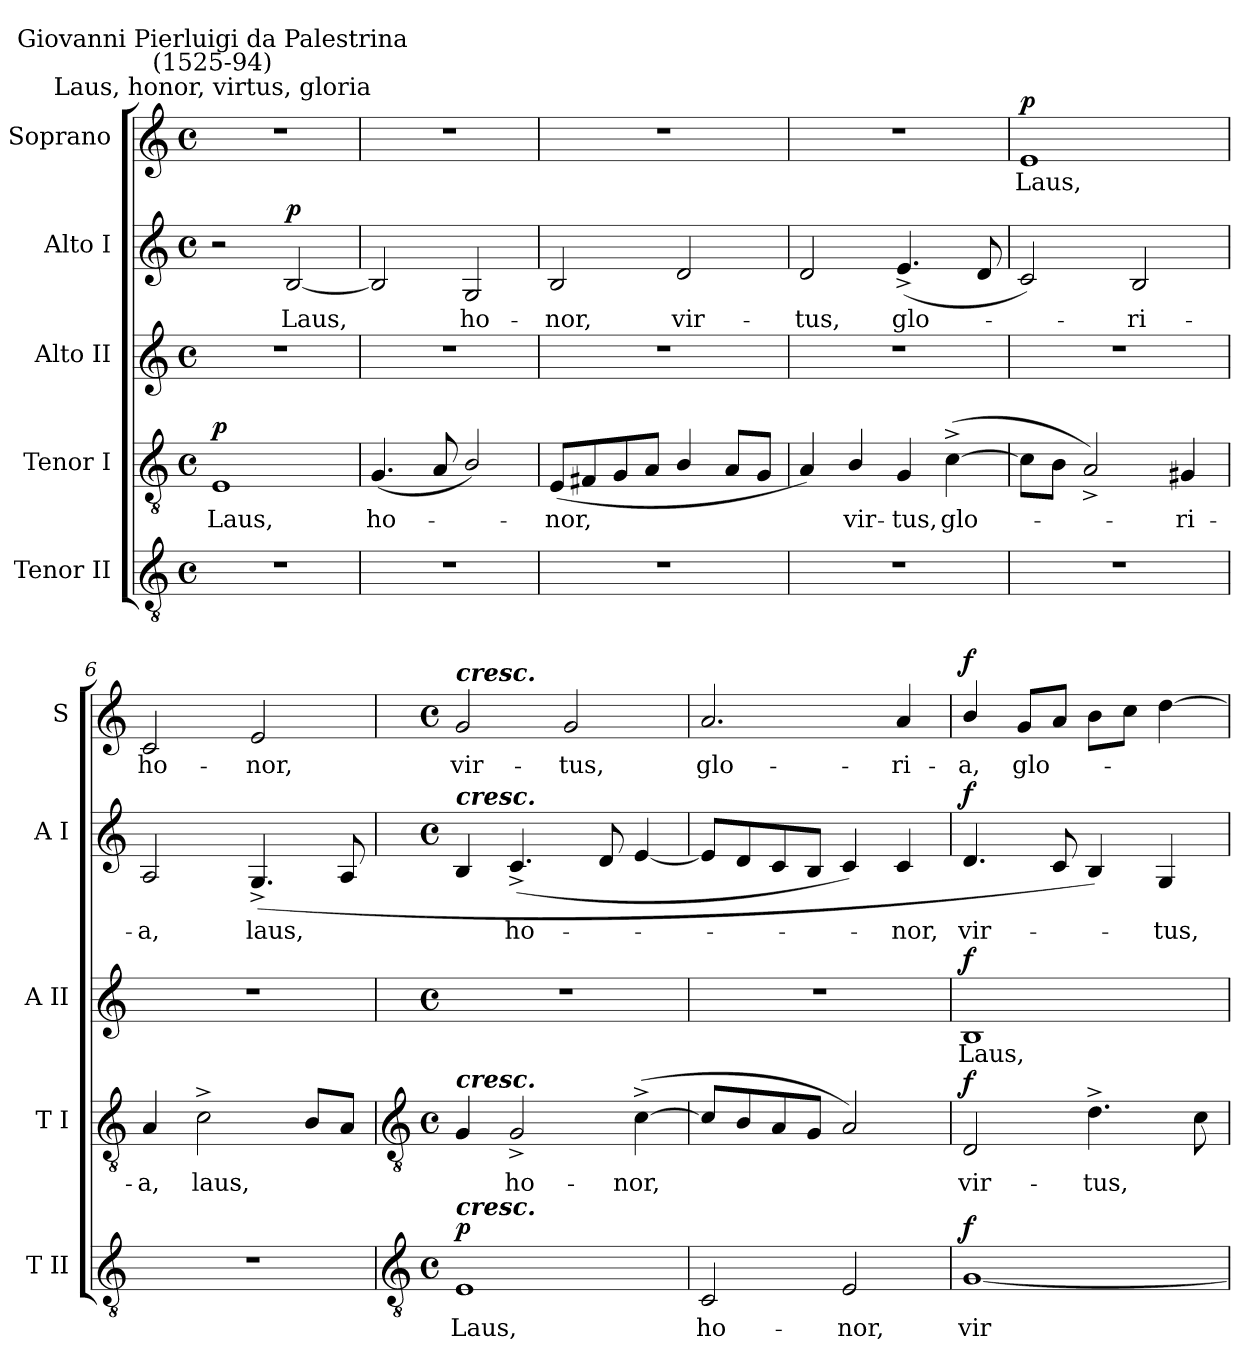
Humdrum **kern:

**kern	**text	**dynam	**kern	**text	**dynam	**kern	**text	**dynam	**kern	**text	**dynam	**kern	**text	**dynam
*part5	*part5	*part5	*part4	*part4	*part4	*part3	*part3	*part3	*part2	*part2	*part2	*part1	*part1	*part1
*staff5	*staff5	*staff5	*staff4	*staff4	*staff4	*staff3	*staff3	*staff3	*staff2	*staff2	*staff2	*staff1	*staff1	*staff1
*I"Tenor II	*	*	*I"Tenor I	*	*	*I"Alto II	*	*	*I"Alto I	*	*	*I"Soprano	*	*
*I'T II	*	*	*I'T I	*	*	*I'A II	*	*	*I'A I	*	*	*I'S	*	*
*clefGv2	*	*	*clefGv2	*	*	*clefG2	*	*	*clefG2	*	*	*clefG2	*	*
*k[]	*	*	*k[]	*	*	*k[]	*	*	*k[]	*	*	*k[]	*	*
*C:	*	*	*C:	*	*	*C:	*	*	*C:	*	*	*C:	*	*
*M4/4	*	*	*M4/4	*	*	*M4/4	*	*	*M4/4	*	*	*M4/4	*	*
*met(c)	*	*	*met(c)	*	*	*met(c)	*	*	*met(c)	*	*	*met(c)	*	*
=1	=1	=1	=1	=1	=1	=1	=1	=1	=1	=1	=1	=1	=1	=1
!	!	!	!	!	!	!	!	!	!	!	!	!LO:TX:a:cj:t=Laus, honor, virtus, gloria	!	!
!	!	!	!	!	!	!	!	!	!	!	!	!LO:TX:a:cj:t=Giovanni Pierluigi da Palestrina\n(1525-94)	!	!
!	!	!	!	!LO:LY:b	!LO:DY:b	!	!	!	!	!	!	!	!	!
1r	.	.	1E	Laus,	p	1r	.	.	2r	.	.	1r	.	.
!	!	!	!	!	!	!	!	!	!	!LO:LY:b	!LO:DY:b	!	!	!
.	.	.	.	.	.	.	.	.	[2B	Laus,	p	.	.	.
=2	=2	=2	=2	=2	=2	=2	=2	=2	=2	=2	=2	=2	=2	=2
!	!	!	!	!LO:LY:b	!	!	!	!	!	!	!	!	!	!
1r	.	.	(<4.G	ho-	.	1r	.	.	2B]	.	.	1r	.	.
.	.	.	8A	.	.	.	.	.	.	.	.	.	.	.
!	!	!	!	!	!	!	!	!	!	!LO:LY:b	!	!	!	!
.	.	.	2B/)	.	.	.	.	.	2G	ho-	.	.	.	.
=3	=3	=3	=3	=3	=3	=3	=3	=3	=3	=3	=3	=3	=3	=3
!	!	!	!	!LO:LY:b	!	!	!	!	!	!LO:LY:b	!	!	!	!
1r	.	.	(<8EL	nor,	.	1r	.	.	2B	-nor,	.	1r	.	.
.	.	.	8F#X	.	.	.	.	.	.	.	.	.	.	.
.	.	.	8G	.	.	.	.	.	.	.	.	.	.	.
.	.	.	8AJ	.	.	.	.	.	.	.	.	.	.	.
!	!	!	!	!	!	!	!	!	!	!LO:LY:b	!	!	!	!
.	.	.	4B/	.	.	.	.	.	2d	vir-	.	.	.	.
.	.	.	8AL	.	.	.	.	.	.	.	.	.	.	.
.	.	.	8GJ	.	.	.	.	.	.	.	.	.	.	.
=4	=4	=4	=4	=4	=4	=4	=4	=4	=4	=4	=4	=4	=4	=4
!	!	!	!	!	!	!	!	!	!	!LO:LY:b	!	!	!	!
1r	.	.	4A)	.	.	1r	.	.	2d	-tus,	.	1r	.	.
!	!	!	!	!LO:LY:b	!	!	!	!	!	!	!	!	!	!
.	.	.	4B/	vir-	.	.	.	.	.	.	.	.	.	.
!	!	!	!	!LO:LY:b	!	!	!	!	!	!LO:LY:b	!	!	!	!
.	.	.	4G	-tus,	.	.	.	.	(<4.e^	glo-	.	.	.	.
!	!	!	!	!LO:LY:b	!	!	!	!	!	!	!	!	!	!
.	.	.	(>[4c^	glo-	.	.	.	.	.	.	.	.	.	.
.	.	.	.	.	.	.	.	.	8d	.	.	.	.	.
=5	=5	=5	=5	=5	=5	=5	=5	=5	=5	=5	=5	=5	=5	=5
!	!	!	!	!	!	!	!	!	!	!	!	!	!LO:LY:b	!LO:DY:b
1r	.	.	8cL]	.	.	1r	.	.	2c)	.	.	1e	Laus,	p
.	.	.	8BJ	.	.	.	.	.	.	.	.	.	.	.
.	.	.	2A^)	.	.	.	.	.	.	.	.	.	.	.
!	!	!	!	!	!	!	!	!	!	!LO:LY:b	!	!	!	!
.	.	.	.	.	.	.	.	.	2B	ri-	.	.	.	.
!	!	!	!	!LO:LY:b	!	!	!	!	!	!	!	!	!	!
.	.	.	4G#X	ri-	.	.	.	.	.	.	.	.	.	.
=6	=6	=6	=6	=6	=6	=6	=6	=6	=6	=6	=6	=6	=6	=6
!	!	!	!	!LO:LY:b	!	!	!	!	!	!LO:LY:b	!	!	!LO:LY:b	!
1r	.	.	4A	-a,	.	1r	.	.	2A	-a,	.	2c	ho-	.
!	!	!	!	!LO:LY:b	!	!	!	!	!	!	!	!	!	!
.	.	.	2c^	laus,	.	.	.	.	.	.	.	.	.	.
!	!	!	!	!	!	!	!	!	!	!LO:LY:b	!	!	!LO:LY:b	!
.	.	.	.	.	.	.	.	.	(<4.G^	laus,	.	2e	-nor,	.
.	.	.	8BL	.	.	.	.	.	.	.	.	.	.	.
.	.	.	8AJ	.	.	.	.	.	8A	.	.	.	.	.
!!LO:LB:g=z
=7	=7	=7	=7	=7	=7	=7	=7	=7	=7	=7	=7	=7	=7	=7
*clefGv2	*	*	*clefGv2	*	*	*	*	*	*	*	*	*	*	*
*M4/4	*	*	*M4/4	*	*	*M4/4	*	*	*M4/4	*	*	*M4/4	*	*
*met(c)	*	*	*met(c)	*	*	*met(c)	*	*	*met(c)	*	*	*met(c)	*	*
!	!	!	!	!	!	!	!	!	!	!	!	!LO:TX:a:Bi:t=cresc.	!	!
!	!	!	!	!	!	!	!	!	!LO:TX:a:Bi:t=cresc.	!	!	!	!	!
!	!	!	!LO:TX:a:Bi:t=cresc.	!	!	!	!	!	!	!	!	!	!	!
!LO:TX:a:Bi:t=cresc.	!	!	!	!	!	!	!	!	!	!	!	!	!	!
!	!LO:LY:b	!LO:DY:b	!	!	!	!	!	!	!	!	!	!	!LO:LY:b	!
1E	Laus,	p	4G	.	.	1r	.	.	4B	.	.	2g	vir-	.
!	!	!	!	!LO:LY:b	!	!	!	!	!	!LO:LY:b	!	!	!	!
.	.	.	2G^	ho-	.	.	.	.	(<4.c^	ho-	.	.	.	.
!	!	!	!	!	!	!	!	!	!	!	!	!	!LO:LY:b	!
.	.	.	.	.	.	.	.	.	.	.	.	2g	-tus,	.
.	.	.	.	.	.	.	.	.	8d	.	.	.	.	.
!	!	!	!	!LO:LY:b	!	!	!	!	!	!	!	!	!	!
.	.	.	(<[4c^	-nor,	.	.	.	.	[4e	.	.	.	.	.
=8	=8	=8	=8	=8	=8	=8	=8	=8	=8	=8	=8	=8	=8	=8
!	!LO:LY:b	!	!	!	!	!	!	!	!	!	!	!	!LO:LY:b	!
2C	ho-	.	8cL]	.	.	1r	.	.	8eL]	.	.	2.a	glo-	.
.	.	.	8B	.	.	.	.	.	8d	.	.	.	.	.
.	.	.	8A	.	.	.	.	.	8c	.	.	.	.	.
.	.	.	8GJ	.	.	.	.	.	8BJ	.	.	.	.	.
!	!LO:LY:b	!	!	!	!	!	!	!	!	!	!	!	!	!
2E	-nor,	.	2A)	.	.	.	.	.	4c)	.	.	.	.	.
!	!	!	!	!	!	!	!	!	!	!LO:LY:b	!	!	!LO:LY:b	!
.	.	.	.	.	.	.	.	.	4c	nor,	.	4a	-ri-	.
=9	=9	=9	=9	=9	=9	=9	=9	=9	=9	=9	=9	=9	=9	=9
!	!LO:LY:b	!LO:DY:b	!	!LO:LY:b	!LO:DY:b	!	!LO:LY:b	!LO:DY:b	!	!LO:LY:b	!LO:DY:b	!	!LO:LY:b	!LO:DY:b
[1G	vir-	f	2D	vir-	f	1B	Laus,	f	4.d	vir-	f	4b/	a,	f
!	!	!	!	!	!	!	!	!	!	!	!	!	!LO:LY:b	!
.	.	.	.	.	.	.	.	.	.	.	.	8gL	glo-	.
.	.	.	.	.	.	.	.	.	8c	.	.	8aJ	.	.
!	!	!	!	!LO:LY:b	!	!	!	!	!	!	!	!	!	!
.	.	.	4.d^	-tus,	.	.	.	.	4B)	.	.	8bL	.	.
.	.	.	.	.	.	.	.	.	.	.	.	8ccJ	.	.
!	!	!	!	!	!	!	!	!	!	!LO:LY:b	!	!	!	!
.	.	.	.	.	.	.	.	.	4G	tus,	.	[4dd	.	.
.	.	.	8c	.	.	.	.	.	.	.	.	.	.	.
=	=	=	=	=	=	=	=	=	=	=	=	=	=	=
*-	*-	*-	*-	*-	*-	*-	*-	*-	*-	*-	*-	*-	*-	*-
